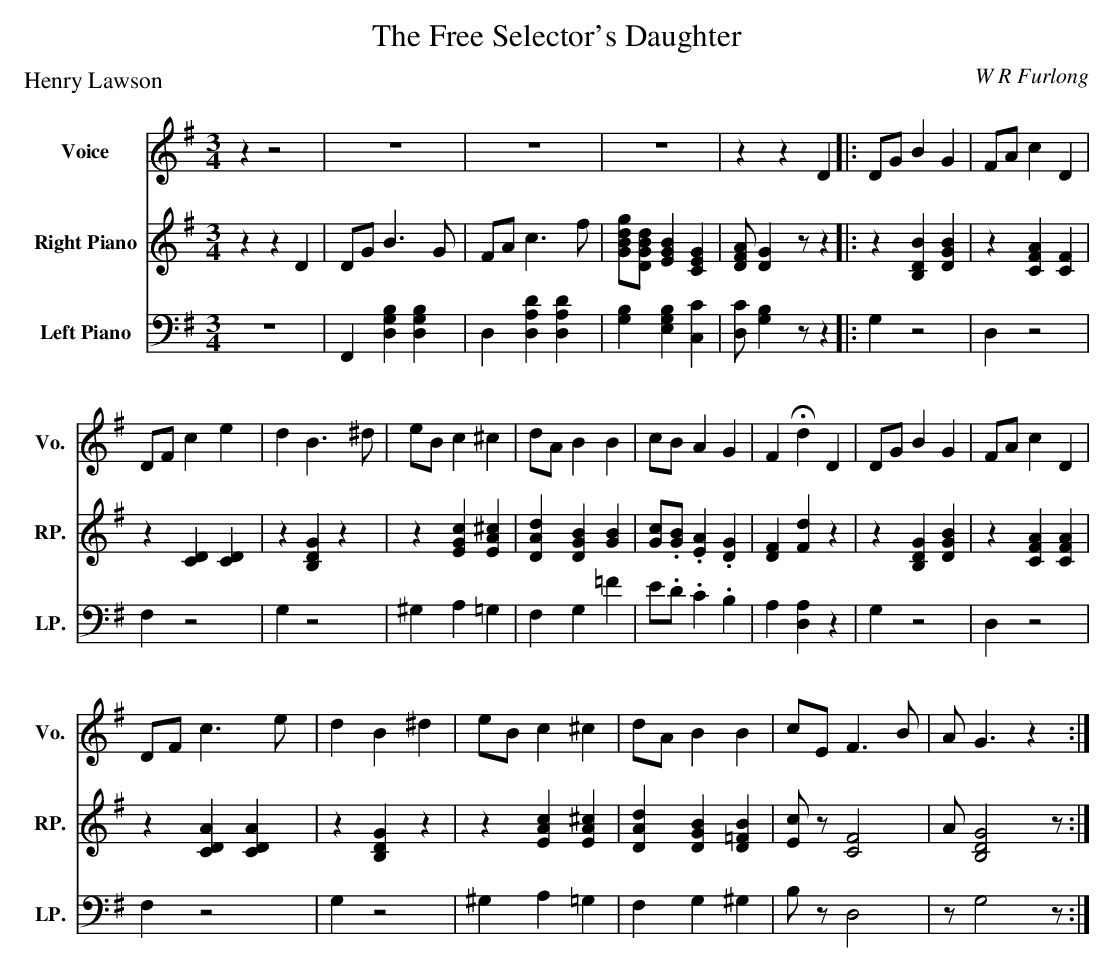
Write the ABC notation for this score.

X:1
T:The Free Selector's Daughter
C:W R Furlong
P:Henry Lawson
%%score 1 2 3
L:1/4
M:3/4
K:G
V:1 treble nm="Voice" snm="Vo."
V:2 treble nm="Right Piano" snm="RP."
V:3 bass nm="Left Piano" snm="LP."
V:1
z z2 | z3 | z3 | z3 | z z D |: D/G/ B G | F/A/ c D |$ D/F/ c e | d B3/2 ^d/ | e/B/ c ^c |
d/A/ B B | c/B/ A G | F !fermata!d D | D/G/ B G | F/A/ c D |$ D/F/ c3/2 e/ | d B ^d | e/B/ c ^c |
d/A/ B B | c/E/ F3/2 B/ | A/ G3/2 z :|
V:2
z z D | D/G/ B3/2 G/ | F/A/ c3/2 f/ | [GBdg]/[DGBd]/ [EGB] [CEG] | [DFA]/ [DG] z/ z |:
z [B,DB] [DGB] | z [CFA] [CF] |$ z [CD] [CD] | z [B,DG] z | z [EGc] [EA^c] | [DAd] [DGB] [GB] |
[Gc]/.[GB]/ .[EA] .[DG] | [DF] [Fd] z | z [B,DG] [DGB] | z [CFA] [CFA] |$ z [CDA] [CDA] |
z [B,DG] z | z [EAc] [EA^c] | [DAd] [DGB] [D=FB] | [Ec]/ z/ [CF]2 | A/ [B,DG]2 z/ :|
V:3
z3 | F,, [D,G,B,] [D,G,B,] | D, [D,A,D] [D,A,D] | [G,B,] [E,G,B,] [C,C] | [D,C]/ [G,B,] z/ z |:
G, z2 | D, z2 |$ F, z2 | G, z2 | ^G, A, =G, | F, G, =F | E/.D/ .C .B, | A, [D,A,] z | G, z2 |
D, z2 |$ F, z2 | G, z2 | ^G, A, =G, | F, G, ^G, | B,/ z/ D,2 | z/ G,2 z/ :|
